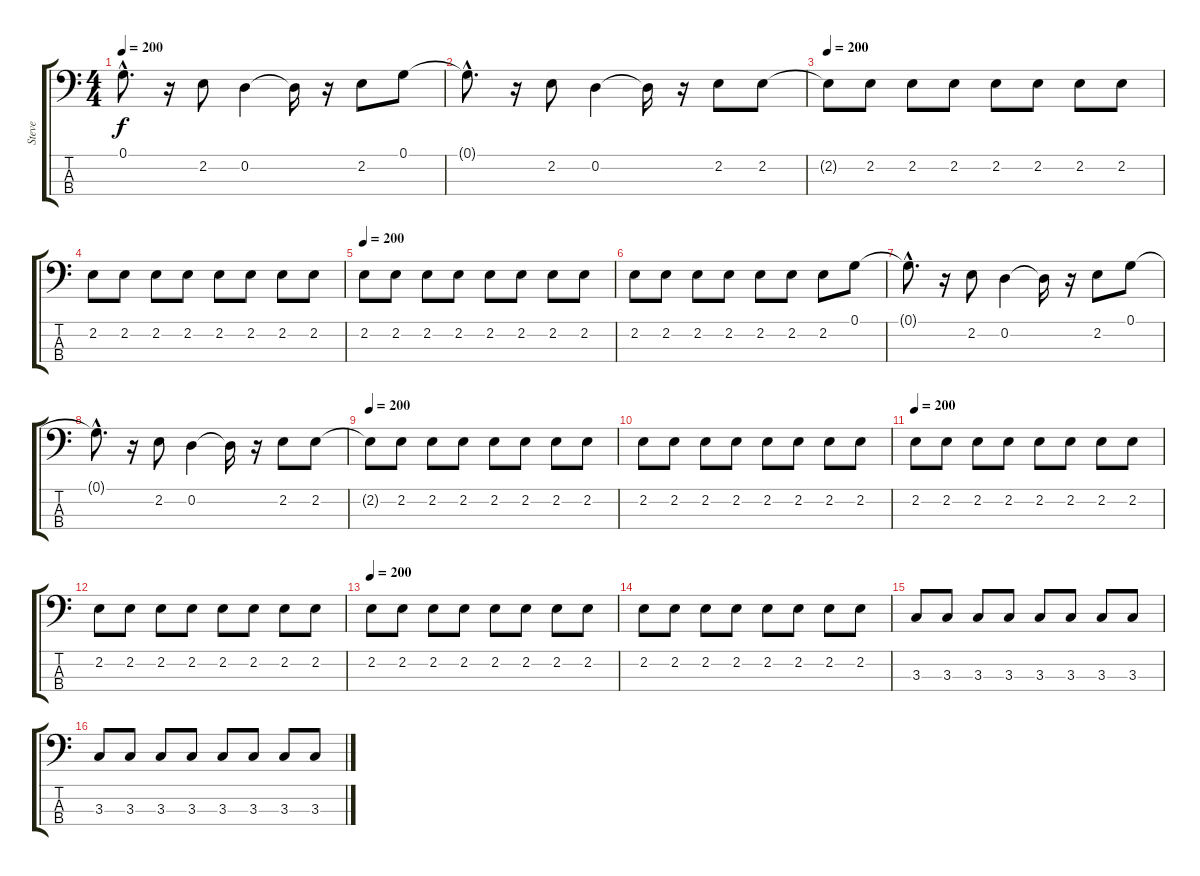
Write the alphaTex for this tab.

\track ("Steve" "Steve") {instrument electricbassfinger}
\staff {score tabs}
\tuning (G2 D2 A1 E1) {hide}
\ts (4 4)
\tempo 200
\clef f4
\ks c
0.1{hac t}.8{d dy f} r.16 2.2.8 0.2.4 0.2{t}.16 r.16 2.2.8 0.1.8 |
0.1{hac t}.8{d} r.16 2.2.8 0.2.4 0.2{t}.16 r.16 2.2.8 2.2.8 |
\tempo 200
2.2{t}.8 2.2.8 2.2.8 2.2.8 2.2.8 2.2.8 2.2.8 2.2.8 |
2.2.8 2.2.8 2.2.8 2.2.8 2.2.8 2.2.8 2.2.8 2.2.8 |
\tempo 200
2.2.8 2.2.8 2.2.8 2.2.8 2.2.8 2.2.8 2.2.8 2.2.8 |
2.2.8 2.2.8 2.2.8 2.2.8 2.2.8 2.2.8 2.2.8 0.1.8 |
0.1{hac t}.8{d} r.16 2.2.8 0.2.4 0.2{t}.16 r.16 2.2.8 0.1.8 |
0.1{hac t}.8{d} r.16 2.2.8 0.2.4 0.2{t}.16 r.16 2.2.8 2.2.8 |
\tempo 200
2.2{t}.8 2.2.8 2.2.8 2.2.8 2.2.8 2.2.8 2.2.8 2.2.8 |
2.2.8 2.2.8 2.2.8 2.2.8 2.2.8 2.2.8 2.2.8 2.2.8 |
\tempo 200
2.2.8 2.2.8 2.2.8 2.2.8 2.2.8 2.2.8 2.2.8 2.2.8 |
2.2.8 2.2.8 2.2.8 2.2.8 2.2.8 2.2.8 2.2.8 2.2.8 |
\tempo 200
2.2.8 2.2.8 2.2.8 2.2.8 2.2.8 2.2.8 2.2.8 2.2.8 |
2.2.8 2.2.8 2.2.8 2.2.8 2.2.8 2.2.8 2.2.8 2.2.8 |
3.3.8 3.3.8 3.3.8 3.3.8 3.3.8 3.3.8 3.3.8 3.3.8 |
3.3.8 3.3.8 3.3.8 3.3.8 3.3.8 3.3.8 3.3.8 3.3.8
